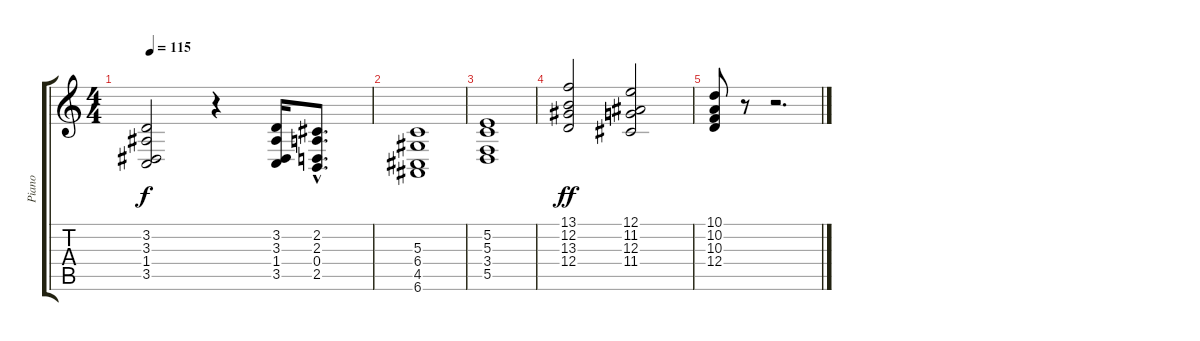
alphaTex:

\track ("Piano" "Piano") {instrument acousticgrandpiano}
\staff {score tabs}
\tuning (E4 B3 G3 D3 A2 E2) {hide}
\ts (4 4)
\tempo 115
\clef g2
\ks c
(3.2 3.3 1.4 3.5).2{dy f} r.4 (3.2 3.3 1.4 3.5).16 (2.2{hac} 2.3{hac} 0.4{hac} 2.5{hac}).8{d} |
(5.3 6.4 4.5 6.6).1 |
(5.2 5.3 3.4 5.5).1 |
(13.1 12.2 13.3 12.4).2{dy ff volume 11} (12.1 11.2 12.3 11.4).2 |
(10.1 10.2 10.3 12.4).8 r.8 r.2{d}
